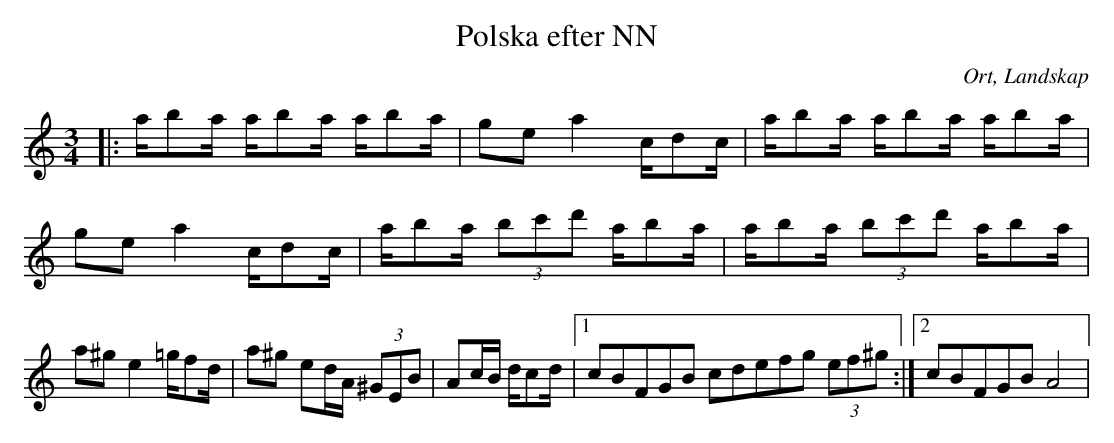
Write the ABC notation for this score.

X:1
T:Polska efter NN
O:Ort, Landskap
M:3/4
L:1/8
K:C
|: a/ba/ a/ba/ a/ba/ | ge a2 c/dc/ |a/ba/ a/ba/ a/ba/| ge a2 c/dc/ | a/ba/ (3bc'd' a/ba/|a/ba/ (3bc'd' a/ba/| a^g e2 =g/fd/ |a^g ed/A/ (3^GEB| Ac/B/ d/cd/|1 c2/5B2/5F2/5G2/5B2/5 c2/5d2/5e2/5f2/5g2/5 (3ef^g :|2 c2/5B2/5F2/5G2/5B2/5 A4|
